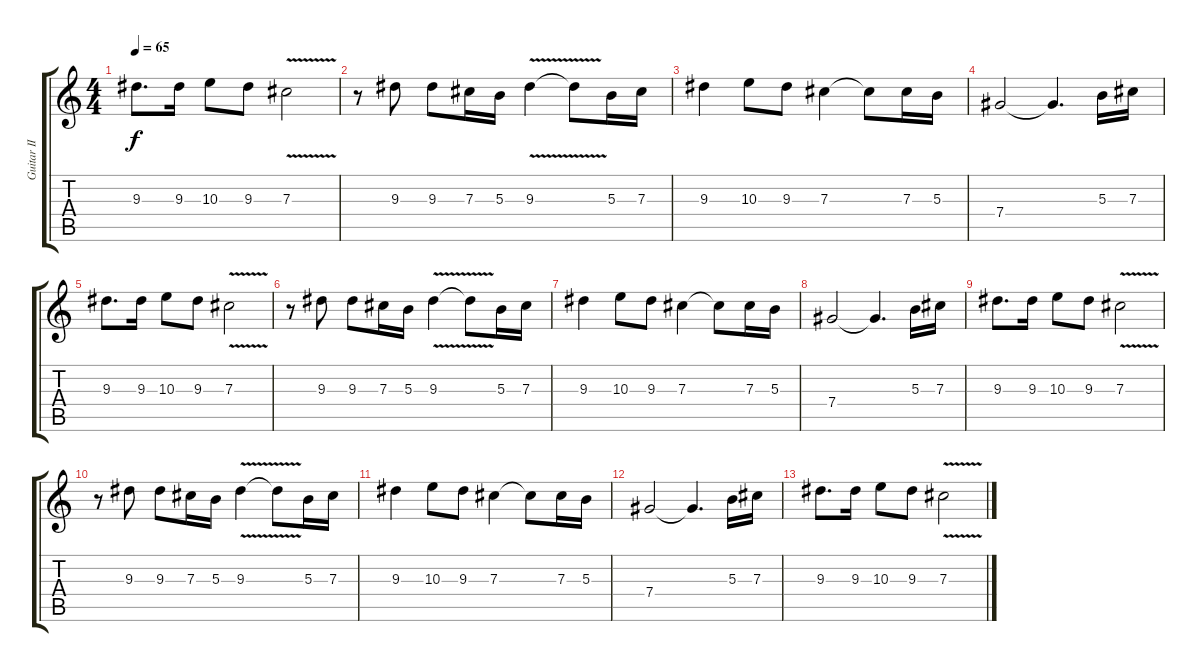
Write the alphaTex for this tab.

\track ("Guitar II" "Guitar II") {instrument overdrivenguitar}
\staff {score tabs}
\tuning (Eb4 Bb3 Gb3 Db3 Ab2 Eb2) {hide}
\ts (4 4)
\tempo 65
\clef g2
\ks c
9.3.8{d dy f} 9.3.16 10.3.8 9.3.8 7.3{v}.2 |
r.8 9.3.8 9.3.8 7.3.16 5.3.16 9.3{v}.4 9.3{t}.8 5.3.16 7.3.16 |
9.3.4 10.3.8 9.3.8 7.3.4 7.3{t}.8 7.3.16 5.3.16 |
7.4.2 7.4{t}.4{d} 5.3.16 7.3.16 |
9.3.8{d} 9.3.16 10.3.8 9.3.8 7.3{v}.2 |
r.8 9.3.8 9.3.8 7.3.16 5.3.16 9.3{v}.4 9.3{t}.8 5.3.16 7.3.16 |
9.3.4 10.3.8 9.3.8 7.3.4 7.3{t}.8 7.3.16 5.3.16 |
7.4.2 7.4{t}.4{d} 5.3.16 7.3.16 |
9.3.8{d} 9.3.16 10.3.8 9.3.8 7.3{v}.2 |
r.8 9.3.8 9.3.8 7.3.16 5.3.16 9.3{v}.4 9.3{t}.8 5.3.16 7.3.16 |
9.3.4 10.3.8 9.3.8 7.3.4 7.3{t}.8 7.3.16 5.3.16 |
7.4.2 7.4{t}.4{d} 5.3.16 7.3.16 |
9.3.8{d} 9.3.16 10.3.8 9.3.8 7.3{v}.2
